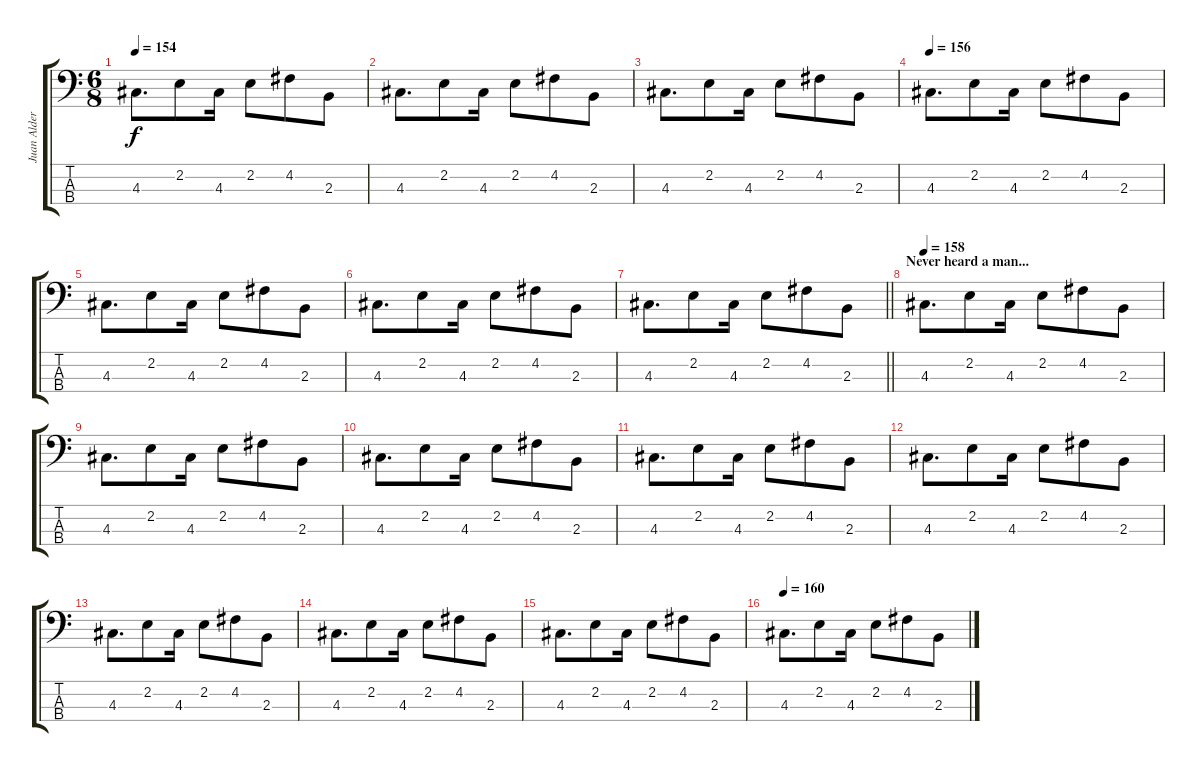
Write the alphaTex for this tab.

\track ("Juan Alderete" "Juan Alder") {instrument electricbassfinger}
\staff {score tabs}
\tuning (G2 D2 A1 E1) {hide}
\ts (6 8)
\tempo 154
\clef f4
\ks c
4.3.8{d dy f} 2.2.8 4.3.16 2.2.8 4.2.8 2.3.8 |
4.3.8{d} 2.2.8 4.3.16 2.2.8 4.2.8 2.3.8 |
4.3.8{d} 2.2.8 4.3.16 2.2.8 4.2.8 2.3.8 |
\tempo 156
4.3.8{d} 2.2.8 4.3.16 2.2.8 4.2.8 2.3.8 |
4.3.8{d} 2.2.8 4.3.16 2.2.8 4.2.8 2.3.8 |
4.3.8{d} 2.2.8 4.3.16 2.2.8 4.2.8 2.3.8 |
\barLineRight lightlight
4.3.8{d} 2.2.8 4.3.16 2.2.8 4.2.8 2.3.8 |
\section ("" "Never heard a man...")
\tempo 158
4.3.8{d} 2.2.8 4.3.16 2.2.8 4.2.8 2.3.8 |
4.3.8{d} 2.2.8 4.3.16 2.2.8 4.2.8 2.3.8 |
4.3.8{d} 2.2.8 4.3.16 2.2.8 4.2.8 2.3.8 |
4.3.8{d} 2.2.8 4.3.16 2.2.8 4.2.8 2.3.8 |
4.3.8{d} 2.2.8 4.3.16 2.2.8 4.2.8 2.3.8 |
4.3.8{d} 2.2.8 4.3.16 2.2.8 4.2.8 2.3.8 |
4.3.8{d} 2.2.8 4.3.16 2.2.8 4.2.8 2.3.8 |
4.3.8{d} 2.2.8 4.3.16 2.2.8 4.2.8 2.3.8 |
\tempo 160
4.3.8{d} 2.2.8 4.3.16 2.2.8 4.2.8 2.3.8
